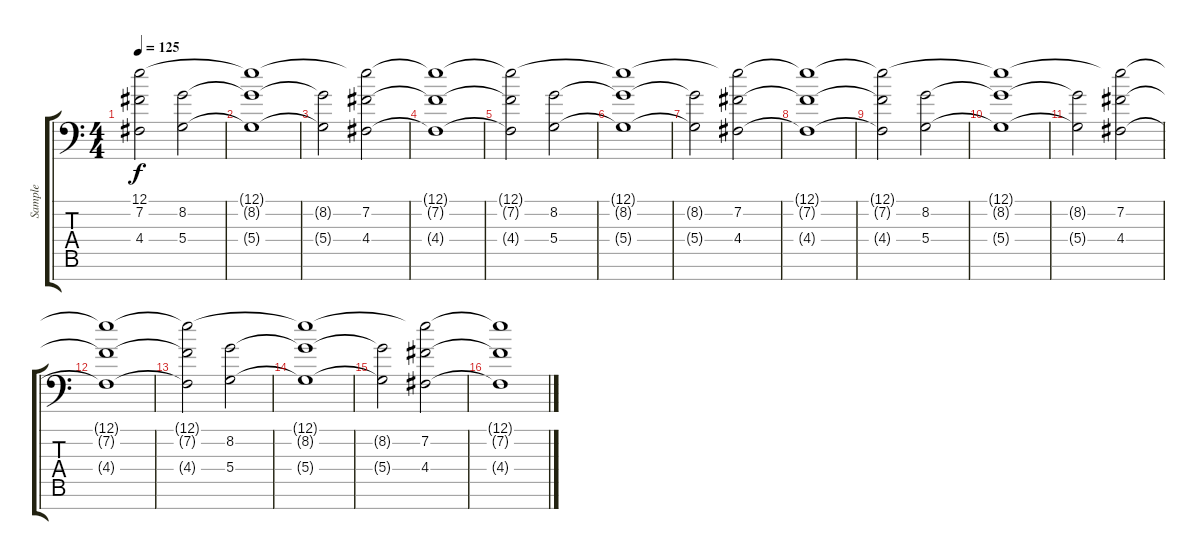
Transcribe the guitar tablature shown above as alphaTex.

\track ("Sample" "Sample") {instrument stringensemble2}
\staff {score tabs}
\tuning (E4 B3 G3 D3 A2 E2 C-1) {hide}
\ts (4 4)
\tempo 125
\clef f4
\ks c
(12.1{t} 7.2{t} 4.4{t}).2{dy f} (8.2 5.4).2 |
(12.1{t} 8.2{t} 5.4{t}).1 |
(8.2{t} 5.4{t}).2 (12.1{t} 7.2 4.4).2 |
(12.1{t} 7.2{t} 4.4{t}).1 |
(12.1{t} 7.2{t} 4.4{t}).2 (8.2 5.4).2 |
(12.1{t} 8.2{t} 5.4{t}).1 |
(8.2{t} 5.4{t}).2 (12.1{t} 7.2 4.4).2 |
(12.1{t} 7.2{t} 4.4{t}).1 |
(12.1{t} 7.2{t} 4.4{t}).2 (8.2 5.4).2 |
(12.1{t} 8.2{t} 5.4{t}).1 |
(8.2{t} 5.4{t}).2 (12.1{t} 7.2 4.4).2 |
(12.1{t} 7.2{t} 4.4{t}).1 |
(12.1{t} 7.2{t} 4.4{t}).2 (8.2 5.4).2 |
(12.1{t} 8.2{t} 5.4{t}).1 |
(8.2{t} 5.4{t}).2 (12.1{t} 7.2 4.4).2 |
(12.1{t} 7.2{t} 4.4{t}).1
